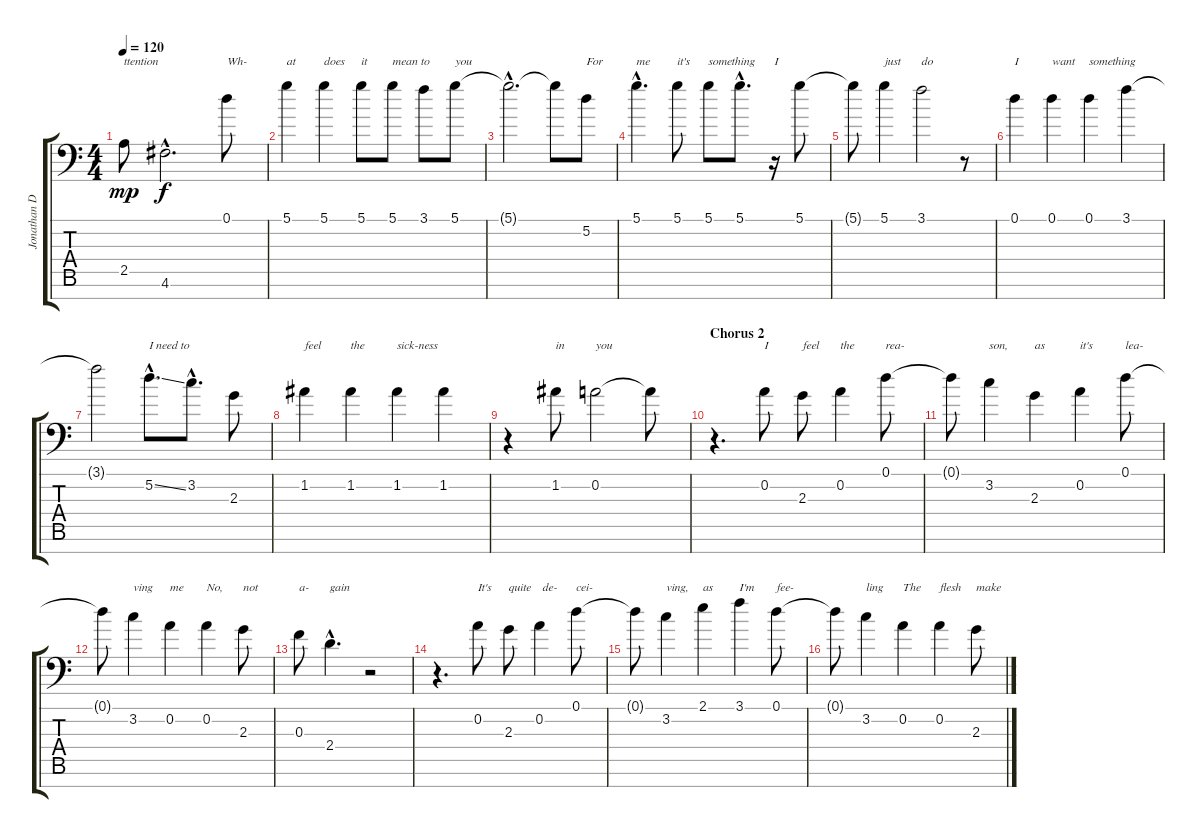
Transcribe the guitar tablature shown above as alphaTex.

\track ("Jonathan Davis - Vocals" "Jonathan D") {instrument distortionguitar}
\staff {score tabs}
\tuning (D4 A3 F3 C3 G2 D2 A1) {hide}
\ts (4 4)
\tempo 120
\clef f4
\ks c
2.5.8{txt "ttention" dy mp} 4.6{hac}.2{d dy f} 0.1.8{txt "Wh-"} |
5.1.4{txt "at"} 5.1.4{txt "does"} 5.1.8{txt "it"} 5.1.8{txt "mean to"} 3.1.8 5.1.8{txt "you"} |
5.1{hac t}.2{d} 5.1{t}.8 5.2.8{txt "For"} |
5.1{hac}.4{d txt "me"} 5.1.8{txt "it's"} 5.1.8{txt "something"} 5.1{hac}.8{d} r.16{txt "I"} 5.1.8 |
5.1{t}.8 5.1.4{txt "just"} 3.1.2{txt "do"} r.8 |
0.1.4{txt "I"} 0.1.4{txt "want"} 0.1.4{txt "something"} 3.1.4 |
3.1{t}.2 5.2{ss hac}.8{d txt "I need to"} 3.2{hac}.8{d} 2.3.8 |
1.2.4{txt "feel"} 1.2.4{txt "the"} 1.2.4{txt "sick-ness"} 1.2.4 |
r.4 1.2.8{txt "in"} 0.2.2{txt "you"} 0.2{t}.8 |
\section ("" "Chorus 2")
r.4{d} 0.2.8{txt "I"} 2.3.8{txt "feel"} 0.2.4{txt "the"} 0.1.8{txt "rea-"} |
0.1{t}.8 3.2.4{txt "son,"} 2.3.4{txt "as"} 0.2.4{txt "it's"} 0.1.8{txt "lea-"} |
0.1{t}.8 3.2.4{txt "ving"} 0.2.4{txt "me"} 0.2.4{txt "No,"} 2.3.8{txt "not"} |
0.3.8{txt "a-"} 2.4{hac}.4{d txt "gain"} r.2 |
r.4{d} 0.2.8{txt "It's"} 2.3.8{txt "quite"} 0.2.4{txt " de-"} 0.1.8{txt "cei-"} |
0.1{t}.8 3.2.4{txt "ving,"} 2.1.4{txt "as"} 3.1.4{txt "I'm"} 0.1.8{txt "fee-"} |
0.1{t}.8 3.2.4{txt "ling"} 0.2.4{txt "The"} 0.2.4{txt "flesh"} 2.3.8{txt "make"}
